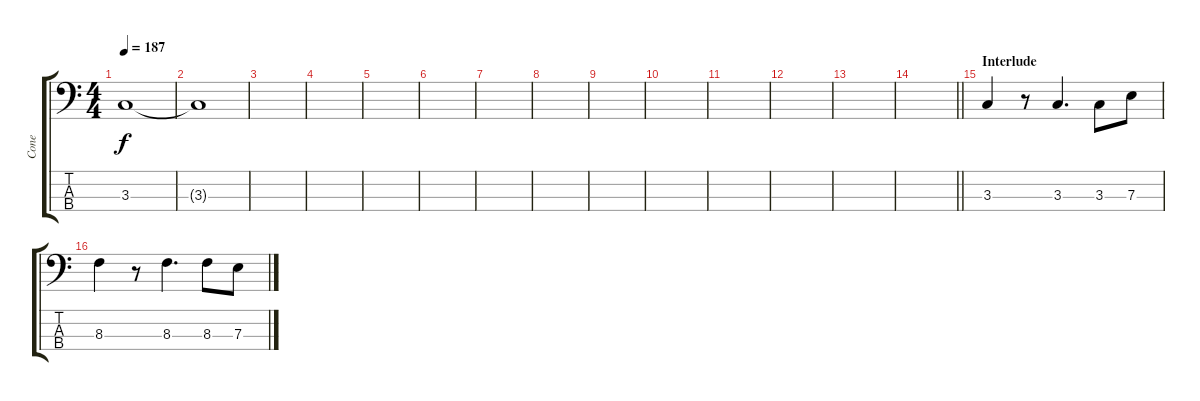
\track ("Cone" "Cone") {instrument electricbasspick}
\staff {score tabs}
\tuning (G2 D2 A1 E1) {hide}
\ts (4 4)
\tempo 187
\clef f4
\ks c
3.3{t}.1{dy f} |
3.3{t}.1 |
|
|
|
|
|
|
|
|
|
|
|
\barLineRight lightlight
|
\section ("" "Interlude")
3.3.4 r.8 3.3.4{d} 3.3.8 7.3.8 |
8.3.4 r.8 8.3.4{d} 8.3.8 7.3.8
